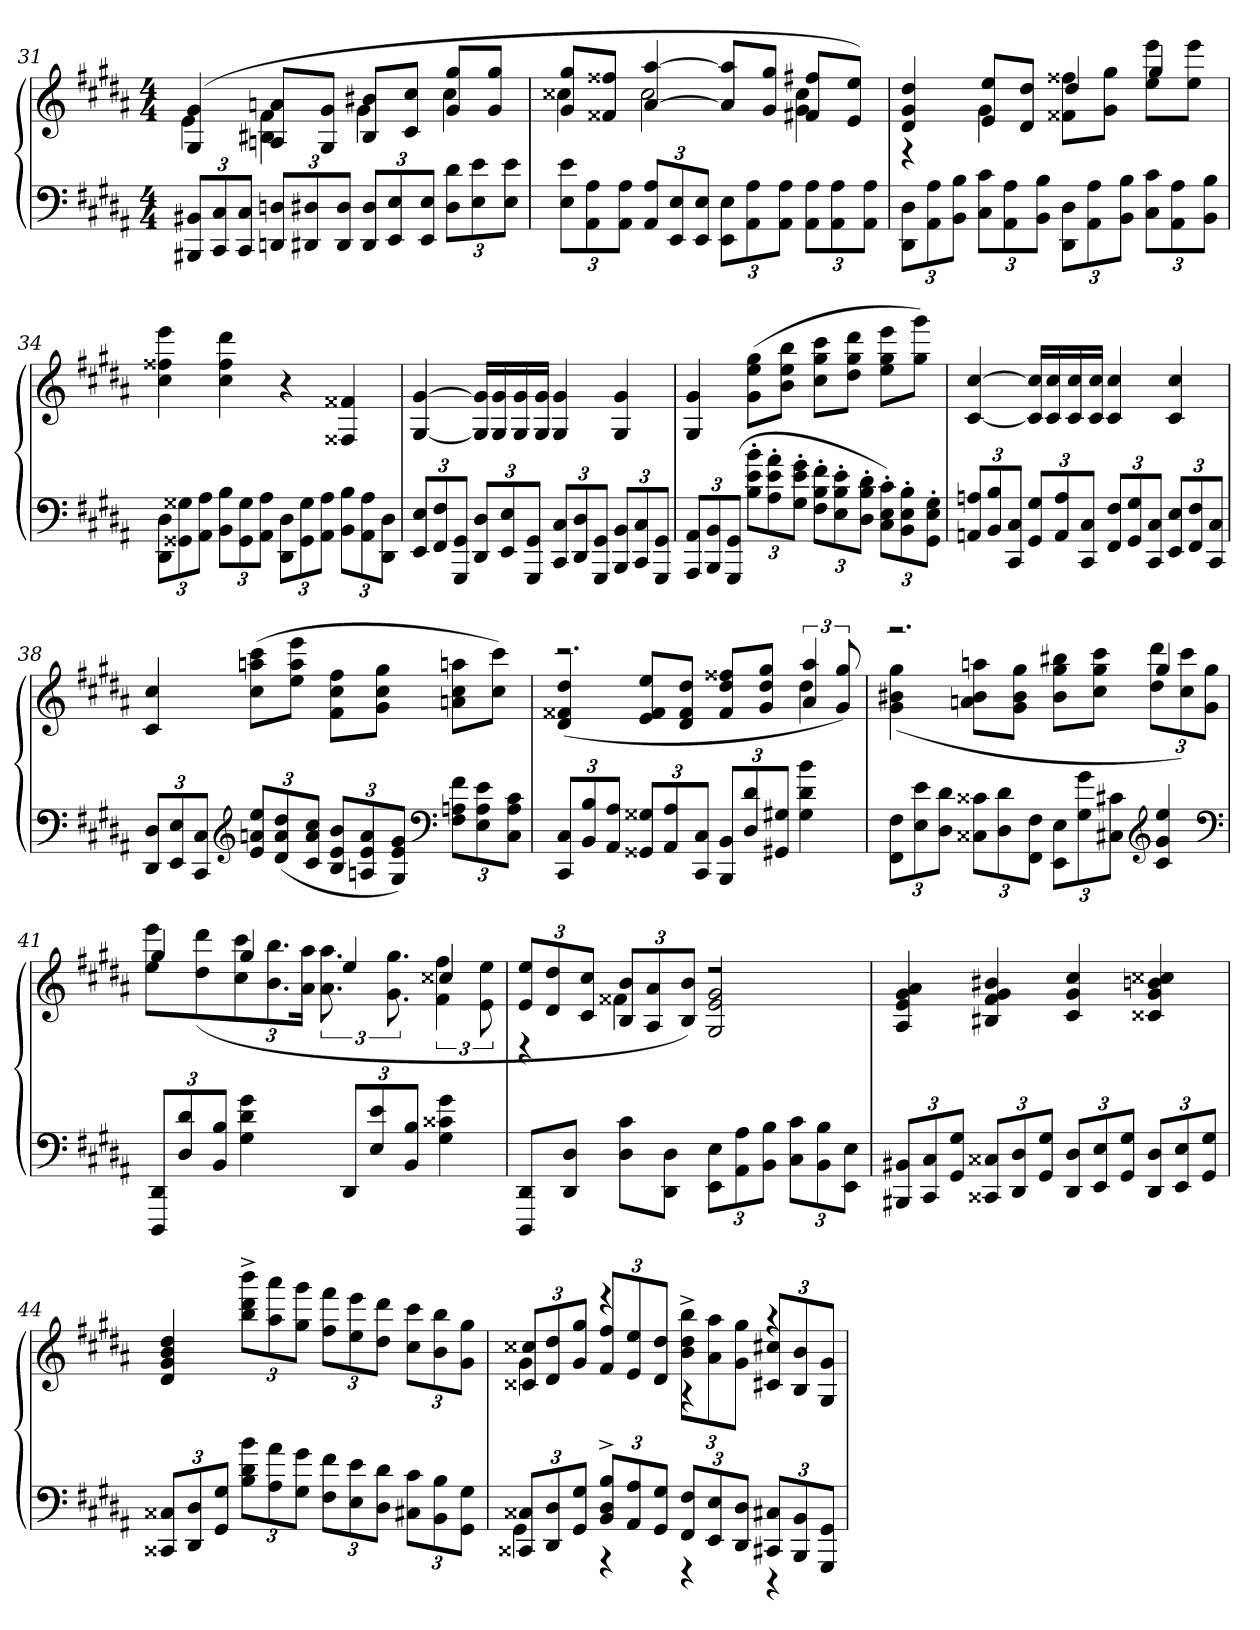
**kern	**kern
*part1	*part1
*staff2	*staff1
*clefF4	*clefG2
*k[f#c#g#d#a#]	*k[f#c#g#d#a#]
*M4/4	*M4/4
=31	=31
*	*^
12BBB#X/ 12BB#X/L	(4G#/ 4g#/	4e\
12CC#/ 12C#/	.	.
12CC#/ 12C#/J	.	.
12DDn/ 12Dn/L	8An/ 8an/L	4B#X\ 4f#\
12DD#X/ 12D#X/	.	.
.	8G#/ 8g#/J	.
12DD#/ 12D#/J	.	.
12DD#/ 12D#/L	8B#/ 8b#X/L	4g#\
12EE/ 12E/	.	.
.	8c#/ 8cc#/J	.
12EE/ 12E/J	.	.
12D#\ 12d#\L	8g#/ 8gg#/L	4cc#\
12E\ 12e\	.	.
.	8g#/ 8gg#/J	.
12E\ 12e\J	.	.
=32	=32	=32
12E\ 12e\L	8g#/ 8gg#/L	4cc##X\
12AA#\ 12A#\	.	.
.	8f##X/ 8ff##X/J	.
12AA#\ 12A#\J	.	.
12AA#/ 12A#/L	[4a#/ [4aa#/	2cc##\
12EE/ 12E/	.	.
12EE/ 12E/J	.	.
12EE\ 12E\L	8a#]/ 8aa#]/L	.
12AA#\ 12A#\	.	.
.	8g#/ 8gg#/J	.
12AA#\ 12A#\J	.	.
12AA#\ 12A#\L	8f#X/ 8ff#X/L	4g#\ 4cc##\
12AA#\ 12A#\	.	.
.	8e/ 8ee/J)	.
12AA#\ 12A#\J	.	.
=33	=33	=33
12DD#\ 12D#\L	4d#/ 4g#/ 4dd#/	4r
12AA#\ 12A#\	.	.
12BB\ 12B\J	.	.
12C#\ 12c#\L	4g#\	8e/ 8ee/L
12AA#\ 12A#\	.	.
.	.	8d#/ 8dd#/J
12BB\ 12B\J	.	.
12DD#\ 12D#\L	8f##X\ 8ff##X\L	4dd#/
12AA#\ 12A#\	.	.
.	8g#\ 8gg#\J	.
12BB\ 12B\J	.	.
12C#\ 12c#\L	8ee\ 8eee\L	4gg#/
12AA#\ 12A#\	.	.
.	8ee\ 8eee\J	.
12BB\ 12B\J	.	.
*	*v	*v
=34	=34
12DD#\ 12D#\L	4cc#\ 4ff##X\ 4eee\
12GG##X\ 12G##X\	.
12AA#\ 12A#\J	.
12BB\ 12B\L	4cc#\ 4ff##\ 4ddd#\
12GG##\ 12G##\	.
12AA#\ 12A#\J	.
12DD#\ 12D#\L	4r
12GG##\ 12G##\	.
12AA#\ 12A#\J	.
12BB\ 12B\L	4F##X/ 4f##X/
12AA#\ 12A#\	.
12DD#\ 12D#\J	.
=35	=35
12EE/ 12E/L	[4G#/ [4g#/
12FF#/ 12F#/	.
12GGG#/ 12GG#/J	.
12DD#/ 12D#/L	16G#]/ 16g#]/LL
.	16G#/ 16g#/
12EE/ 12E/	.
.	16G#/ 16g#/
12GGG#/ 12GG#/J	.
.	16G#/ 16g#/JJ
12CC#/ 12C#/L	4G#/ 4g#/
12DD#/ 12D#/	.
12GGG#/ 12GG#/J	.
12BBB/ 12BB/L	4G#/ 4g#/
12CC#/ 12C#/	.
12GGG#/ 12GG#/J	.
=36	=36
12AAA#/ 12AA#/L	4G#/ 4g#/
12BBB/ 12BB/	.
(12GGG#/ 12GG#/J	.
12B'\ 12e'\ 12b'\L	(8g#\ 8ee\ 8gg#\L
12A#'\ 12e'\ 12a#'\	.
.	8b\ 8ee\ 8bb\J
12G#'\ 12e'\ 12g#'\J	.
12F#'\ 12B'\ 12f#'\L	8cc#\ 8gg#\ 8ccc#\L
12E'\ 12B'\ 12e'\	.
.	8dd#\ 8gg#\ 8ddd#\J
12D#'\ 12B'\ 12d#'\J	.
12C#'\ 12E'\ 12c#'\L)	8ee\ 8gg#\ 8eee\L
12BB'\ 12E'\ 12B'\	.
.	8gg#\ 8ggg#\J)
12GG#'\ 12E'\ 12G#'\J	.
=37	=37
12AAn/ 12An/L	[4c#/ [4cc#/
12BB/ 12B/	.
12CC#/ 12C#/J	.
12GG#/ 12G#/L	16c#]/ 16cc#]/LL
.	16c#/ 16cc#/
12AA/ 12A/	.
.	16c#/ 16cc#/
12CC#/ 12C#/J	.
.	16c#/ 16cc#/JJ
12FF#/ 12F#/L	4c#/ 4cc#/
12GG#/ 12G#/	.
12CC#/ 12C#/J	.
12EE/ 12E/L	4c#/ 4cc#/
12FF#/ 12F#/	.
12CC#/ 12C#/J	.
=38	=38
12DD#/ 12D#/L	4c#/ 4cc#/
12EE/ 12E/	.
12CC#/ 12C#/J	.
*clefG2	*
12e/ 12an/ 12ee/L	(8cc#\ 8aan\ 8ccc#\L
(12d#/ 12a/ 12dd#/	.
.	8ee\ 8aa\ 8eee\J
12c#/ 12a/ 12cc#/J	.
12B/ 12e/ 12b/L	8f#\ 8cc#\ 8ff#\L
12An/ 12e/ 12a/	.
.	8g#\ 8cc#\ 8gg#\J
12G#/ 12e/ 12g#/J)	.
*clefF4	*
12F#\ 12An\ 12f#\L	8an\ 8cc#\ 8aan\L
12E\ 12A\ 12e\	.
.	8cc#\ 8ccc#\J)
12C#\ 12A\ 12c#\J	.
=39	=39
*	*^
12CC#/ 12C#/L	2.r	(4d#/ 4f##X/ 4dd#/
12BB/ 12B/	.	.
12AA#/ 12A#/J	.	.
12GG##X/ 12G##X/L	.	8e/ 8f##/ 8ee/L
12AA#/ 12A#/	.	.
.	.	8d#/ 8f##/ 8dd#/J
12CC#/ 12C#/J	.	.
12BBB/ 12BB/L	.	8f##/ 8dd#/ 8ff##X/L
12D#/ 12d#/	.	.
.	.	8g#/ 8dd#/ 8gg#/J
12GG#X/ 12G#X/J	.	.
4G#\ 4d#\ 4b\	4dd#\	6a#/ 6aa#/
.	.	12g#/ 12gg#/)
=40	=40	=40
12FF#\ 12F#\L	2.r	(4g#\ 4b#X\ 4gg#\
12E\ 12e\	.	.
12D#\ 12d#\J	.	.
12C##X\ 12c##X\L	.	8an\ 8b#\ 8aan\L
12D#\ 12d#\	.	.
.	.	8g#\ 8b#\ 8gg#\J
12FF#\ 12F#\J	.	.
12EE\ 12E\L	.	8b#\ 8gg#\ 8bb#X\L
12G#\ 12g#\	.	.
.	.	8cc#\ 8gg#\ 8ccc#\J
12C#X\ 12c#X\J	.	.
*clefG2	*	*
4c#/ 4g#/ 4ee/	4gg#/	12dd#\ 12ddd#\L
.	.	12cc#\ 12ccc#\)
.	.	12g#\ 12gg#\J
*clefF4	*	*
=41	=41	=41
12DDD#/ 12DD#/L	4gg#/	8ee\ 8eee\L
12D#/ 12d#/	.	.
.	.	(8dd#\ 8ddd#\J
12BB/ 12B/J	.	.
4G#\ 4d#\ 4g#\	4gg#/	12cc#\ 12ccc#\L
.	.	12.b\ 12.bb\
.	.	24a#\ 24aa#\JJ
12DD#/L	4ee/	12.a#\ 12.aa#\
12E/ 12e/	.	.
.	.	12.g#\ 12.gg#\
12BB/ 12B/J	.	.
4G#\ 4c##X\ 4g#\	4cc##X/	6f#\ 6ff#\
.	.	12e\ 12ee\
=42	=42	=42
8DDD#/ 8DD#/L	12e/ 12ee/L	4r
.	12d#/ 12dd#/	.
8DD#/ 8D#/J	.	.
.	12c#/ 12cc#/J	.
8D#\ 8c#\L	12B/ 12b/L	4f##X\
.	12A#/ 12a#/	.
8DD#\ 8D#\J	.	.
.	12B/ 12b/J)	.
12EE\ 12E\L	2r	2G#/ 2e/ 2g#/
12AA#\ 12A#\	.	.
12BB\ 12B\J	.	.
12C#\ 12c#\L	.	.
12BB\ 12B\	.	.
12EE\ 12E\J	.	.
*	*v	*v
=43	=43
12BBB#X/ 12BB#X/L	4A#/ 4e/ 4g#/ 4a#/
12CC#/ 12C#/	.
12GG#/ 12G#/J	.
12CC##X/ 12C##X/L	4B#X/ 4f#/ 4g#/ 4b#X/
12DD#/ 12D#/	.
12GG#/ 12G#/J	.
12DD#/ 12D#/L	4c#/ 4g#/ 4cc#/
12EE/ 12E/	.
12GG#/ 12G#/J	.
12DD#/ 12D#/L	4c##X/ 4g#/ 4bn/ 4cc##X/
12EE/ 12E/	.
12GG#/ 12G#/J	.
=44	=44
12CC##X/ 12C##X/L	4d#/ 4g#/ 4b/ 4dd#/
12DD#/ 12D#/	.
12GG#/ 12G#/J	.
12B\ 12d#\ 12b\L	12bb^\ 12ddd#^\ 12bbb^\L
12A#\ 12a#\	12aa#\ 12aaa#\
12G#\ 12g#\J	12gg#\ 12ggg#\J
12F#\ 12f#\L	12ff#\ 12fff#\L
12E\ 12e\	12ee\ 12eee\
12D#\ 12d#\J	12dd#\ 12ddd#\J
12C#X\ 12c#\L	12cc#\ 12ccc#\L
12BB\ 12B\	12b\ 12bb\
12GG#\ 12G#\J	12g#\ 12gg#\J
=45	=45
*^	*^
12CC##X/ 12C##X/L	4GG#\	4g#\	12c##X/ 12cc##X/L
12DD#/ 12D#/	.	.	12d#/ 12dd#/
12GG#/ 12G#/J	.	.	12g#/ 12gg#/J
12BB^/ 12D#^/ 12B^/L	4r	4r	12f#/ 12ff#/L
12AA#/ 12A#/	.	.	12e/ 12ee/
12GG#/ 12G#/J	.	.	12d#/ 12dd#/J
12FF#/ 12F#/L	4r	12b^\ 12dd#^\ 12bb^\L	4r
12EE/ 12E/	.	12a#\ 12aa#\	.
12DD#/ 12D#/J	.	12g#\ 12gg#\J	.
12CC#X/ 12C#X/L	4r	4r	12c#X/ 12cc#X/L
12BBB/ 12BB/	.	.	12B/ 12b/
12GGG#/ 12GG#/J	.	.	12G#/ 12g#/J
*v	*v	*	*
*	*v	*v
=	=
*-	*-
